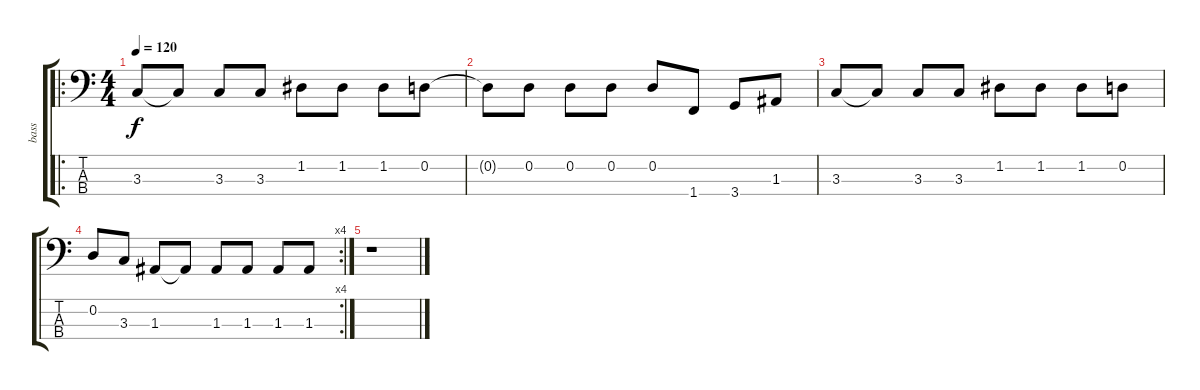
\track ("bass" "bass") {instrument electricbassfinger}
\staff {score tabs}
\tuning (G2 D2 A1 E1) {hide}
\ro
\ts (4 4)
\tempo 120
\clef f4
\ks c
3.3.8{dy f} 3.3{t}.8 3.3.8 3.3.8 1.2.8 1.2.8 1.2.8 0.2.8 |
0.2{t}.8 0.2.8 0.2.8 0.2.8 0.2.8 1.4.8 3.4.8 1.3.8 |
3.3.8 3.3{t}.8 3.3.8 3.3.8 1.2.8 1.2.8 1.2.8 0.2.8 |
\rc 4
0.2.8 3.3.8 1.3.8 1.3{t}.8 1.3.8 1.3.8 1.3.8 1.3.8 |
r.1
